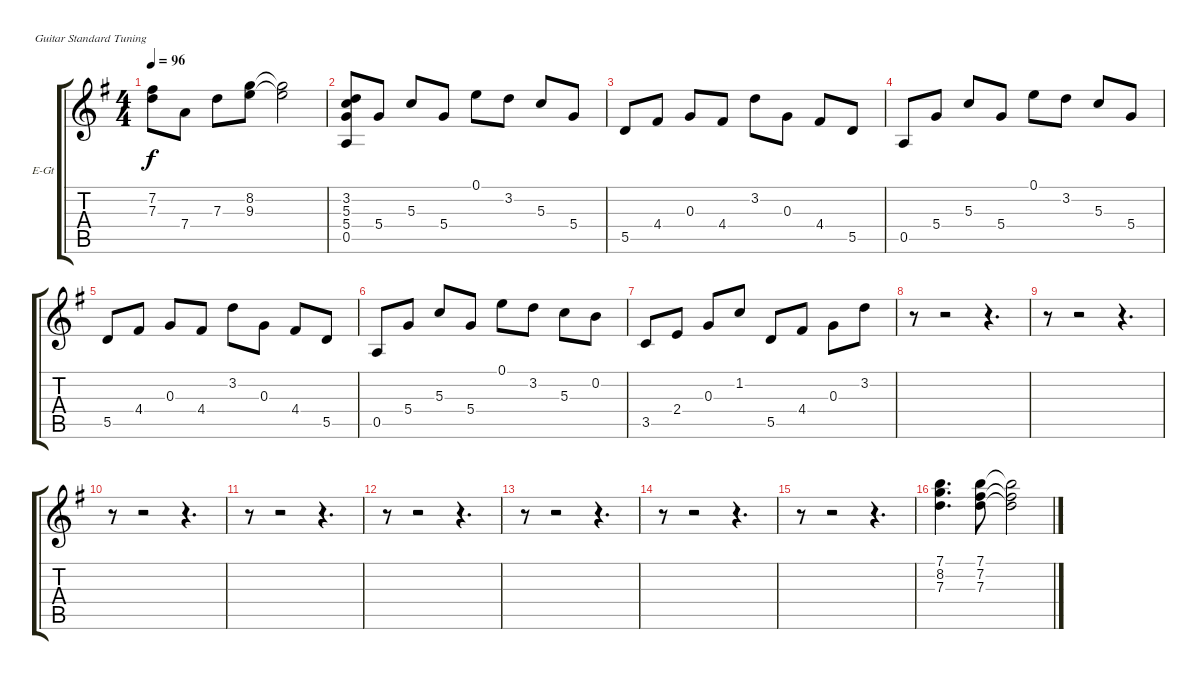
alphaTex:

\bracketExtendMode groupsimilarinstruments
\firstSystemTrackNameOrientation horizontal
\otherSystemsTrackNameOrientation horizontal
\track ("Clean Rhythm" "E-Gt") {instrument electricguitarclean}
\staff {score tabs}
\tuning (E4 B3 G3 D3 A2 E2)
\ts (4 4)
\tempo 96
\clef g2
\ks eminor
(7.2 7.3).8{dy f} 7.4.8 7.3.8 (8.2 9.3).8 (8.2{t} 9.3{t}).2 |
(3.2 5.3 5.4 0.5).8 5.4.8 5.3.8 5.4.8 0.1.8 3.2.8 5.3.8 5.4.8 |
5.5.8 4.4.8 0.3.8 4.4.8 3.2.8 0.3.8 4.4.8 5.5.8 |
0.5.8 5.4.8 5.3.8 5.4.8 0.1.8 3.2.8 5.3.8 5.4.8 |
5.5.8 4.4.8 0.3.8 4.4.8 3.2.8 0.3.8 4.4.8 5.5.8 |
0.5.8 5.4.8 5.3.8 5.4.8 0.1.8 3.2.8 5.3.8 0.2.8 |
3.5.8 2.4.8 0.3.8 1.2.8 5.5.8 4.4.8 0.3.8 3.2.8 |
r.8 r.2 r.4{d} |
r.8 r.2 r.4{d} |
r.8 r.2 r.4{d} |
r.8 r.2 r.4{d} |
r.8 r.2 r.4{d} |
r.8 r.2 r.4{d} |
r.8 r.2 r.4{d} |
r.8 r.2 r.4{d} |
(7.1 8.2 7.3).4{d} (7.1 7.2 7.3).8 (7.1{t} 7.2{t} 7.3{t}).2
